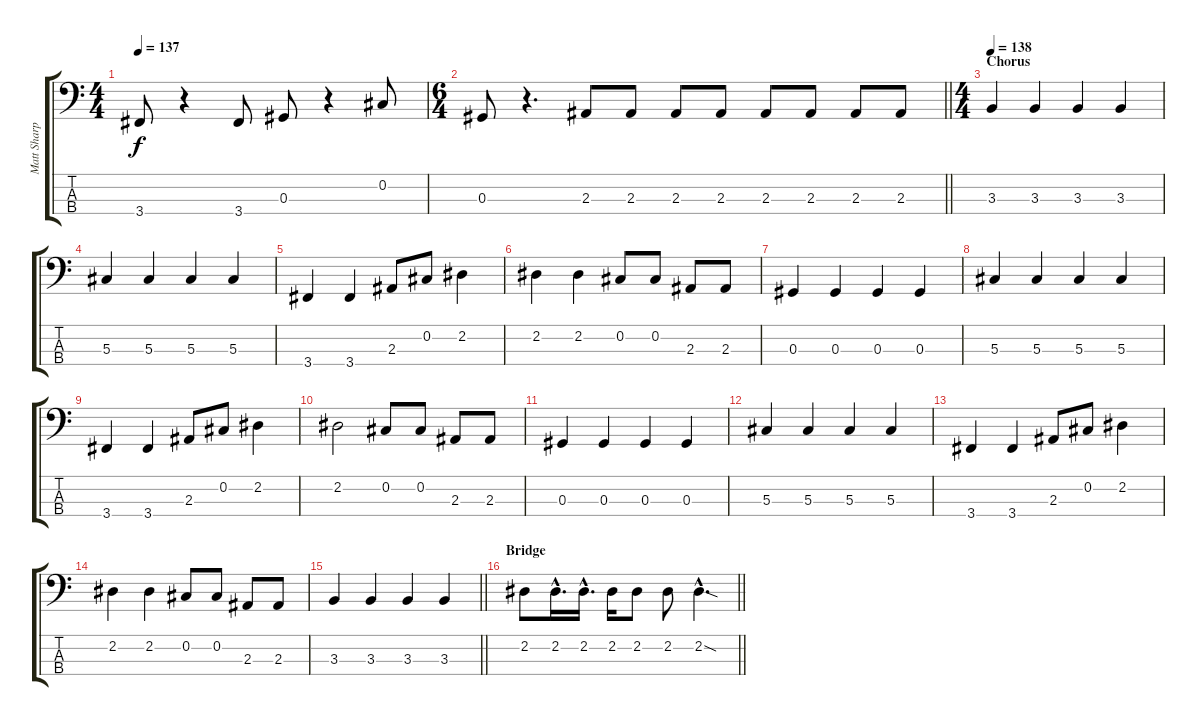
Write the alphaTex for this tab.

\track ("Matt Sharp" "Matt Sharp") {instrument fretlessbass}
\staff {score tabs}
\tuning (Gb2 Db2 Ab1 Eb1) {hide}
\ts (4 4)
\tempo 137
\clef f4
\ks c
3.4.8{dy f} r.4 3.4.8 0.3.8 r.4 0.2.8 |
\ts (6 4)
\barLineRight lightlight
0.3.8 r.4{d} 2.3.8 2.3.8 2.3.8 2.3.8 2.3.8 2.3.8 2.3.8 2.3.8 |
\ts (4 4)
\section ("" "Chorus")
\tempo 138
3.3.4 3.3.4 3.3.4 3.3.4 |
5.3.4 5.3.4 5.3.4 5.3.4 |
3.4.4 3.4.4 2.3.8 0.2.8 2.2.4 |
2.2.4 2.2.4 0.2.8 0.2.8 2.3.8 2.3.8 |
0.3.4 0.3.4 0.3.4 0.3.4 |
5.3.4 5.3.4 5.3.4 5.3.4 |
3.4.4 3.4.4 2.3.8 0.2.8 2.2.4 |
2.2.2 0.2.8 0.2.8 2.3.8 2.3.8 |
0.3.4 0.3.4 0.3.4 0.3.4 |
5.3.4 5.3.4 5.3.4 5.3.4 |
3.4.4 3.4.4 2.3.8 0.2.8 2.2.4 |
2.2.4 2.2.4 0.2.8 0.2.8 2.3.8 2.3.8 |
\barLineRight lightlight
3.3.4 3.3.4 3.3.4 3.3.4 |
\section ("" "Bridge")
\barLineRight lightlight
2.2.8 2.2{hac}.16{d} 2.2{hac}.16{d} 2.2.16 2.2.8 2.2.8 2.2{sod hac}.4{d}
